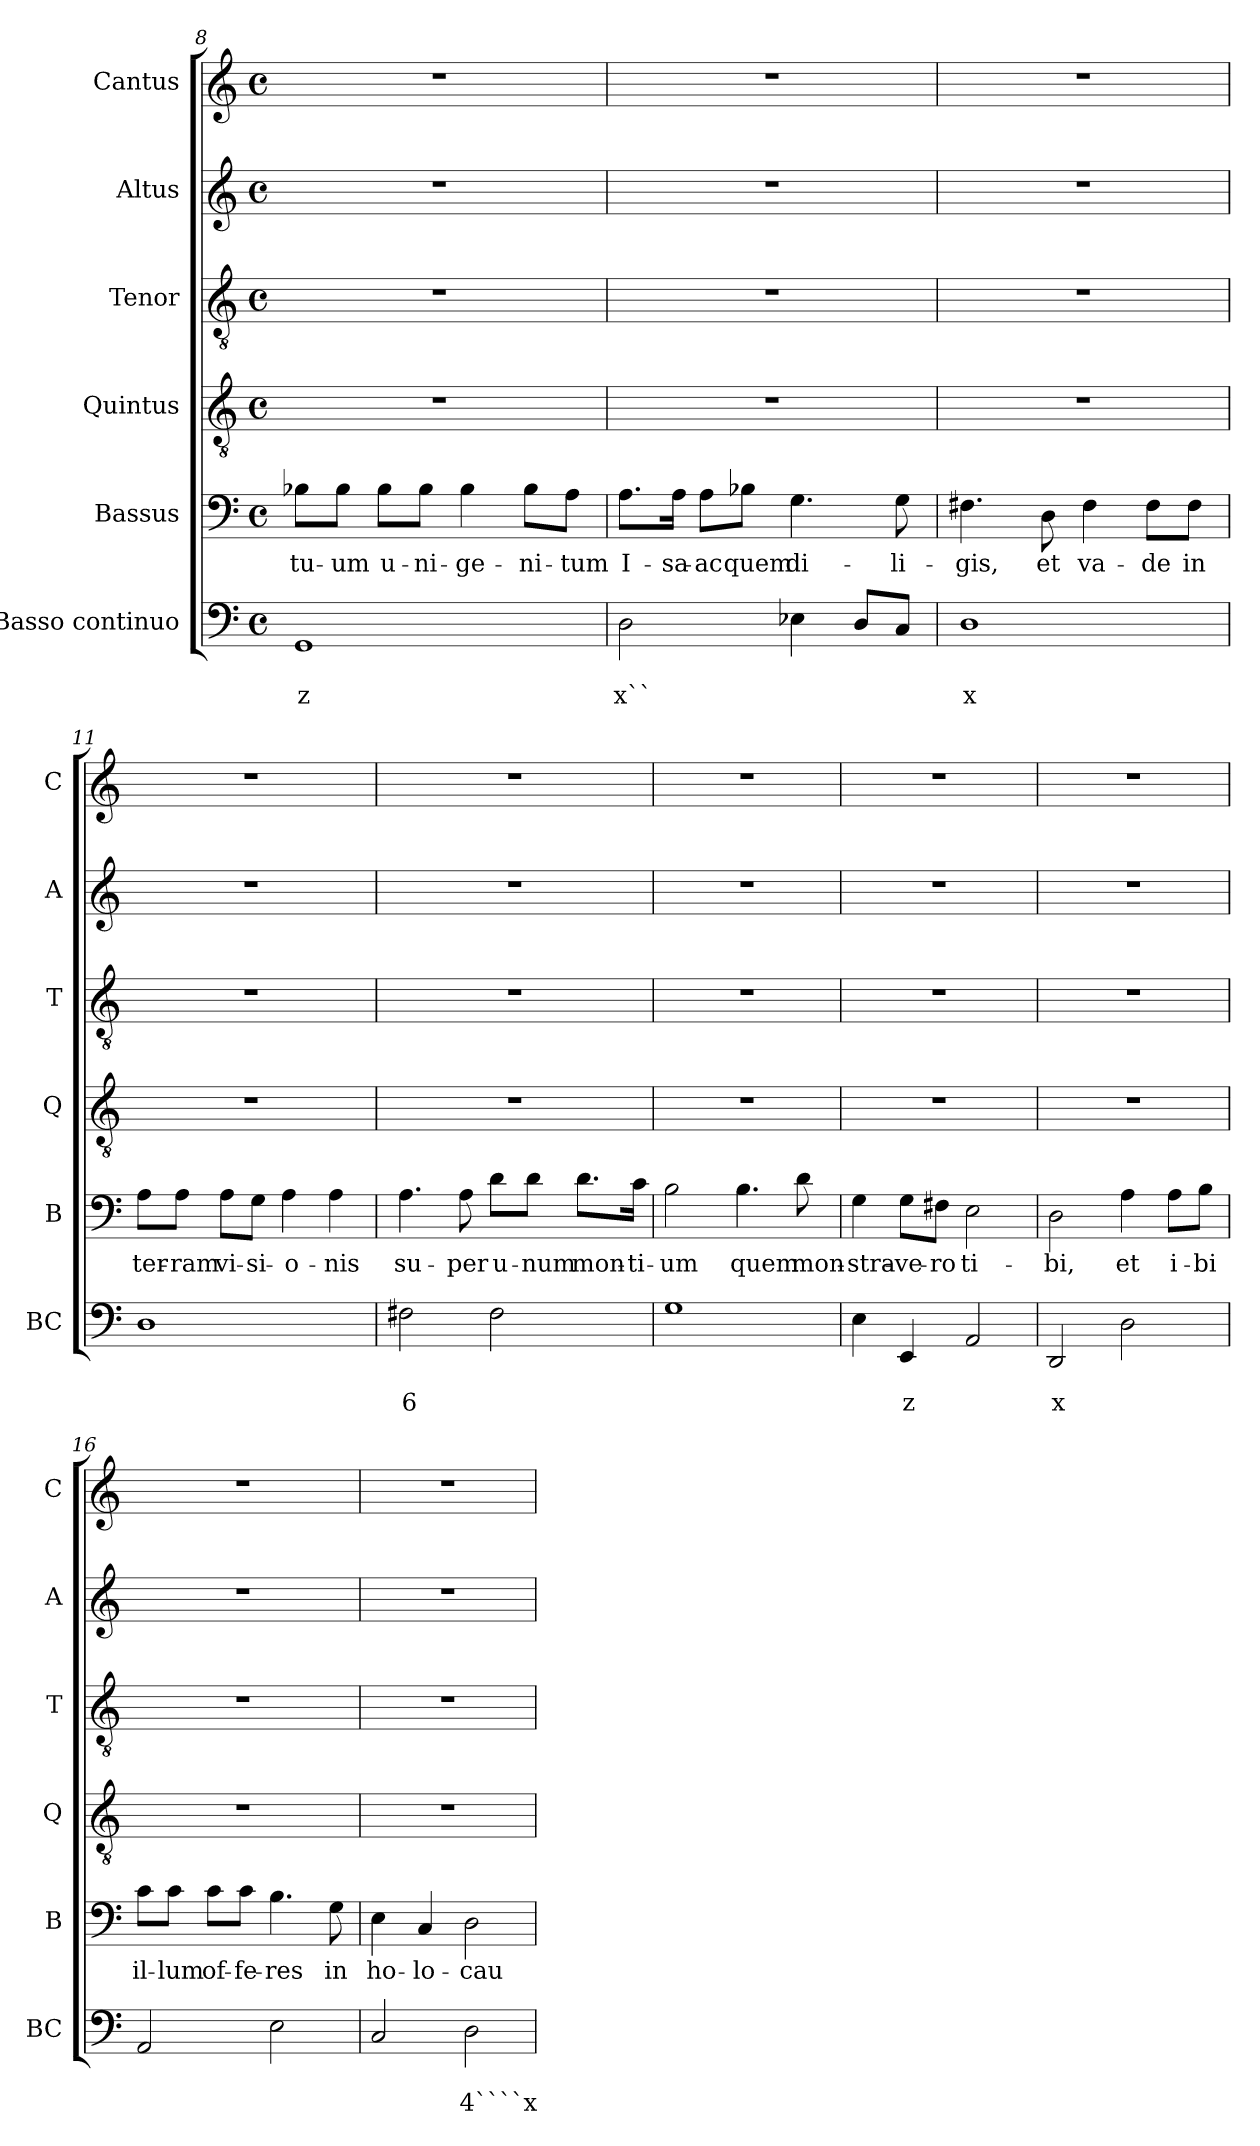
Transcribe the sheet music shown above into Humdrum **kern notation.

**kern	**text	**text	**kern	**text	**kern	**kern	**kern	**kern
*part6	*part6	*part6	*part5	*part5	*part4	*part3	*part2	*part1
*staff6	*staff6	*staff6	*staff5	*staff5	*staff4	*staff3	*staff2	*staff1
*I"Basso continuo	*	*	*I"Bassus	*	*I"Quintus	*I"Tenor	*I"Altus	*I"Cantus
*I'BC	*	*	*I'B	*	*I'Q	*I'T	*I'A	*I'C
*clefF4	*	*	*clefF4	*	*clefGv2	*clefGv2	*clefG2	*clefG2
*ITrd7c12	*	*	*	*	*	*	*	*
*k[]	*	*	*k[]	*	*k[]	*k[]	*k[]	*k[]
*C:	*	*	*C:	*	*C:	*C:	*C:	*C:
*M4/4	*	*	*M4/4	*	*M4/4	*M4/4	*M4/4	*M4/4
*met(c)	*	*	*met(c)	*	*met(c)	*met(c)	*met(c)	*met(c)
=8	=8	=8	=8	=8	=8	=8	=8	=8
!	!	!LO:LY:b	!	!LO:LY:b	!	!	!	!
1GGG	.	z	8B-X\L	tu-	1r	1r	1r	1r
!	!	!	!	!LO:LY:b	!	!	!	!
.	.	.	8B-\J	-um	.	.	.	.
!	!	!	!	!LO:LY:b	!	!	!	!
.	.	.	8B-\L	u-	.	.	.	.
!	!	!	!	!LO:LY:b	!	!	!	!
.	.	.	8B-\J	-ni-	.	.	.	.
!	!	!	!	!LO:LY:b	!	!	!	!
.	.	.	4B-\	-ge-	.	.	.	.
!	!	!	!	!LO:LY:b	!	!	!	!
.	.	.	8B-\L	-ni-	.	.	.	.
!	!	!	!	!LO:LY:b	!	!	!	!
.	.	.	8A\J	-tum	.	.	.	.
=9	=9	=9	=9	=9	=9	=9	=9	=9
!	!	!LO:LY:b	!	!LO:LY:b	!	!	!	!
2DD\	.	x``	8.A\L	I-	1r	1r	1r	1r
!	!	!	!	!LO:LY:b	!	!	!	!
.	.	.	16A\Jk	-sa-	.	.	.	.
!	!	!	!	!LO:LY:b	!	!	!	!
.	.	.	8A\L	-ac	.	.	.	.
!	!	!	!	!LO:LY:b	!	!	!	!
.	.	.	8B-X\J	quem	.	.	.	.
!	!	!	!	!LO:LY:b	!	!	!	!
4EE-X\	.	.	4.G\	di-	.	.	.	.
8DD/L	.	.	.	.	.	.	.	.
!	!	!	!	!LO:LY:b	!	!	!	!
8CC/J	.	.	8G\	-li-	.	.	.	.
=10	=10	=10	=10	=10	=10	=10	=10	=10
!	!	!LO:LY:b	!	!LO:LY:b	!	!	!	!
1DD	.	x	4.F#X\	-gis,	1r	1r	1r	1r
!	!	!	!	!LO:LY:b	!	!	!	!
.	.	.	8D\	et	.	.	.	.
!	!	!	!	!LO:LY:b	!	!	!	!
.	.	.	4F#\	va-	.	.	.	.
!	!	!	!	!LO:LY:b	!	!	!	!
.	.	.	8F#\L	-de	.	.	.	.
!	!	!	!	!LO:LY:b	!	!	!	!
.	.	.	8F#\J	in	.	.	.	.
=11	=11	=11	=11	=11	=11	=11	=11	=11
!	!	!	!	!LO:LY:b	!	!	!	!
1DD	.	.	8A\L	ter-	1r	1r	1r	1r
!	!	!	!	!LO:LY:b	!	!	!	!
.	.	.	8A\J	-ram	.	.	.	.
!	!	!	!	!LO:LY:b	!	!	!	!
.	.	.	8A\L	vi-	.	.	.	.
!	!	!	!	!LO:LY:b	!	!	!	!
.	.	.	8G\J	-si-	.	.	.	.
!	!	!	!	!LO:LY:b	!	!	!	!
.	.	.	4A\	-o-	.	.	.	.
!	!	!	!	!LO:LY:b	!	!	!	!
.	.	.	4A\	-nis	.	.	.	.
!!LO:LB:g=z
=12	=12	=12	=12	=12	=12	=12	=12	=12
!	!	!LO:LY:b	!	!LO:LY:b	!	!	!	!
2FF#X\	.	6	4.A\	su-	1r	1r	1r	1r
!	!	!	!	!LO:LY:b	!	!	!	!
.	.	.	8A\	-per	.	.	.	.
!	!	!	!	!LO:LY:b	!	!	!	!
2FF#\	.	.	8d\L	u-	.	.	.	.
!	!	!	!	!LO:LY:b	!	!	!	!
.	.	.	8d\J	-num	.	.	.	.
!	!	!	!	!LO:LY:b	!	!	!	!
.	.	.	8.d\L	mon-	.	.	.	.
!	!	!	!	!LO:LY:b	!	!	!	!
.	.	.	16c\Jk	-ti-	.	.	.	.
=13	=13	=13	=13	=13	=13	=13	=13	=13
!	!	!	!	!LO:LY:b	!	!	!	!
1GG	.	.	2B\	-um	1r	1r	1r	1r
!	!	!	!	!LO:LY:b	!	!	!	!
.	.	.	4.B\	quem	.	.	.	.
!	!	!	!	!LO:LY:b	!	!	!	!
.	.	.	8d\	mon-	.	.	.	.
=14	=14	=14	=14	=14	=14	=14	=14	=14
!	!	!	!	!LO:LY:b	!	!	!	!
4EE\	.	.	4G\	-stra-	1r	1r	1r	1r
!	!	!LO:LY:b	!	!LO:LY:b	!	!	!	!
4EEE/	.	z	8G\L	-ve-	.	.	.	.
!	!	!	!	!LO:LY:b	!	!	!	!
.	.	.	8F#X\J	-ro	.	.	.	.
!	!	!	!	!LO:LY:b	!	!	!	!
2AAA/	.	.	2E\	ti-	.	.	.	.
=15	=15	=15	=15	=15	=15	=15	=15	=15
!	!	!LO:LY:b	!	!LO:LY:b	!	!	!	!
2DDD/	.	x	2D\	-bi,	1r	1r	1r	1r
!	!	!	!	!LO:LY:b	!	!	!	!
2DD\	.	.	4A\	et	.	.	.	.
!	!	!	!	!LO:LY:b	!	!	!	!
.	.	.	8A\L	i-	.	.	.	.
!	!	!	!	!LO:LY:b	!	!	!	!
.	.	.	8B\J	-bi	.	.	.	.
=16	=16	=16	=16	=16	=16	=16	=16	=16
!	!	!	!	!LO:LY:b	!	!	!	!
2AAA/	.	.	8c\L	il-	1r	1r	1r	1r
!	!	!	!	!LO:LY:b	!	!	!	!
.	.	.	8c\J	-lum	.	.	.	.
!	!	!	!	!LO:LY:b	!	!	!	!
.	.	.	8c\L	of-	.	.	.	.
!	!	!	!	!LO:LY:b	!	!	!	!
.	.	.	8c\J	-fe-	.	.	.	.
!	!	!	!	!LO:LY:b	!	!	!	!
2EE\	.	.	4.B\	-res	.	.	.	.
!	!	!	!	!LO:LY:b	!	!	!	!
.	.	.	8G\	in	.	.	.	.
=17	=17	=17	=17	=17	=17	=17	=17	=17
!	!	!	!	!LO:LY:b	!	!	!	!
2CC/	.	.	4E\	ho-	1r	1r	1r	1r
!	!	!	!	!LO:LY:b	!	!	!	!
.	.	.	4C/	-lo-	.	.	.	.
!	!	!LO:LY:b	!	!LO:LY:b	!	!	!	!
2DD\	.	4````x	2D\	-cau-	.	.	.	.
=	=	=	=	=	=	=	=	=
*-	*-	*-	*-	*-	*-	*-	*-	*-
